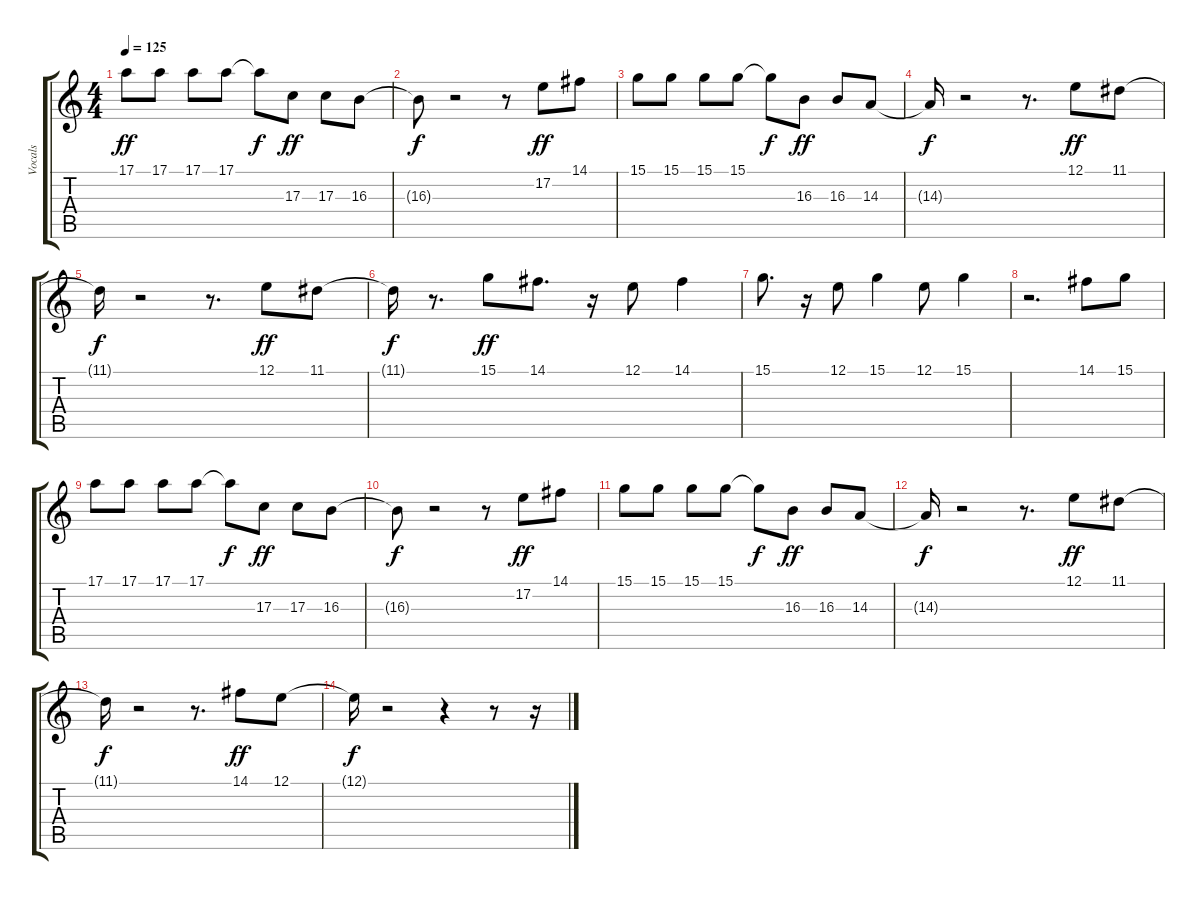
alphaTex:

\track ("Vocals" "Vocals") {instrument fx5brightness}
\staff {score tabs}
\tuning (E4 B3 G3 D3 A2 E2) {hide}
\ts (4 4)
\tempo 125
\clef g2
\ks c
17.1.8{dy ff} 17.1.8 17.1.8 17.1.8 17.1{t}.8{dy f} 17.3.8{dy ff} 17.3.8 16.3.8 |
16.3{t}.8{dy f} r.2 r.8 17.2.8{dy ff} 14.1.8 |
15.1.8 15.1.8 15.1.8 15.1.8 15.1{t}.8{dy f} 16.3.8{dy ff} 16.3.8 14.3.8 |
14.3{t}.16{dy f} r.2 r.8{d} 12.1.8{dy ff} 11.1.8 |
11.1{t}.16{dy f} r.2 r.8{d} 12.1.8{dy ff} 11.1.8 |
11.1{t}.16{dy f} r.8{d} 15.1.8{dy ff} 14.1.8{d} r.16 12.1.8 14.1.4 |
15.1.8{d} r.16 12.1.8 15.1.4 12.1.8 15.1.4 |
r.2{d} 14.1.8 15.1.8 |
17.1.8 17.1.8 17.1.8 17.1.8 17.1{t}.8{dy f} 17.3.8{dy ff} 17.3.8 16.3.8 |
16.3{t}.8{dy f} r.2 r.8 17.2.8{dy ff} 14.1.8 |
15.1.8 15.1.8 15.1.8 15.1.8 15.1{t}.8{dy f} 16.3.8{dy ff} 16.3.8 14.3.8 |
14.3{t}.16{dy f} r.2 r.8{d} 12.1.8{dy ff} 11.1.8 |
11.1{t}.16{dy f} r.2 r.8{d} 14.1.8{dy ff} 12.1.8 |
12.1{t}.16{dy f} r.2 r.4 r.8 r.16
